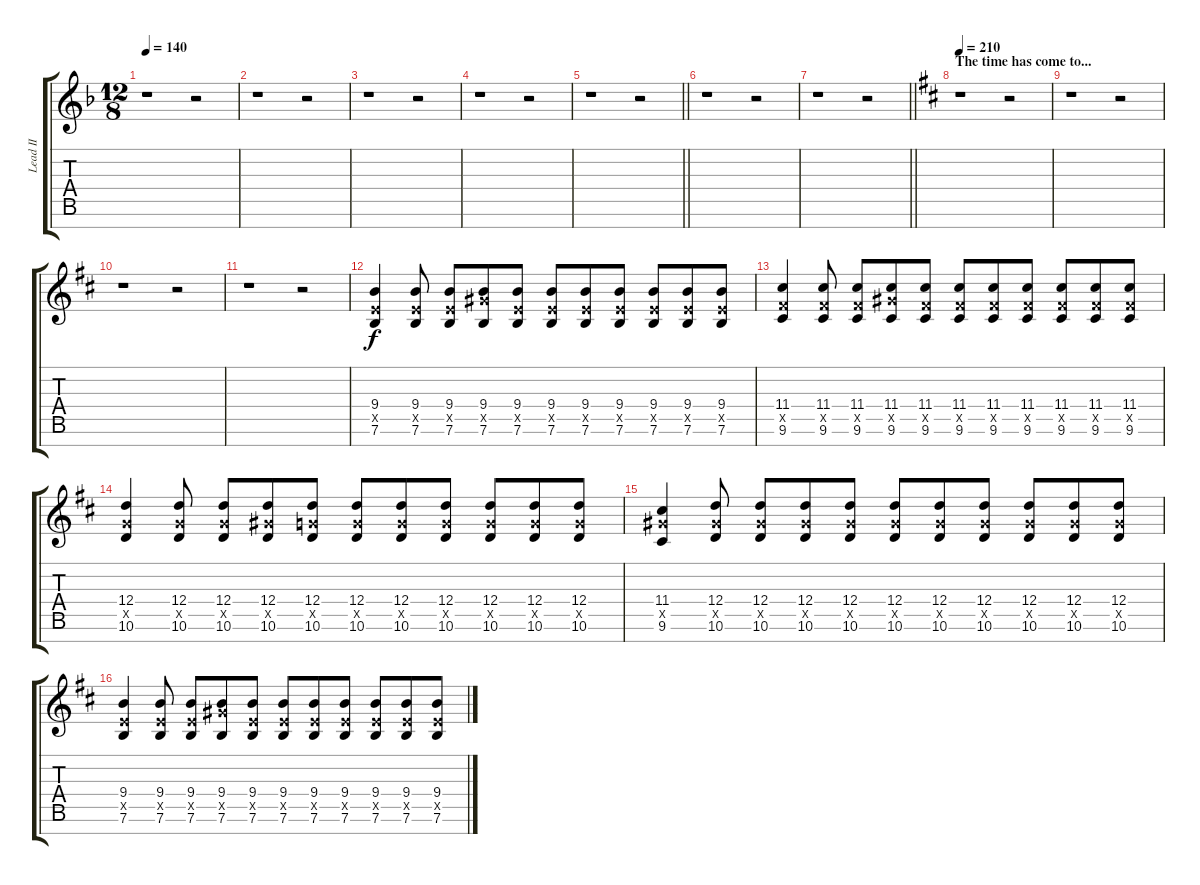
\track ("Lead II" "Lead II") {instrument distortionguitar}
\staff {score tabs}
\tuning (E4 B3 G3 D3 A2 E2 B1) {hide}
\ts (12 8)
\tempo 140
\clef g2
\ks f
r.1{dy f} r.2 |
r.1 r.2 |
r.1 r.2 |
r.1 r.2 |
\barLineRight lightlight
r.1 r.2 |
r.1 r.2 |
\barLineRight lightlight
r.1 r.2 |
\section ("" "The time has come to...")
\tempo 210
\ks d
r.1 r.2 |
r.1 r.2 |
r.1 r.2 |
r.1 r.2 |
(9.4 7.5{x} 7.6).4 (9.4 7.5{x} 7.6).8 (9.4 7.5{x} 7.6).8 (9.4 11.5{x} 7.6).8 (9.4 7.5{x} 7.6).8 (9.4 7.5{x} 7.6).8 (9.4 7.5{x} 7.6).8 (9.4 7.5{x} 7.6).8 (9.4 7.5{x} 7.6).8 (9.4 7.5{x} 7.6).8 (9.4 7.5{x} 7.6).8 |
(11.4 9.5{x} 9.6).4 (11.4 9.5{x} 9.6).8 (11.4 9.5{x} 9.6).8 (11.4 11.5{x} 9.6).8 (11.4 9.5{x} 9.6).8 (11.4 9.5{x} 9.6).8 (11.4 9.5{x} 9.6).8 (11.4 9.5{x} 9.6).8 (11.4 9.5{x} 9.6).8 (11.4 9.5{x} 9.6).8 (11.4 9.5{x} 9.6).8 |
(12.4 10.5{x} 10.6).4 (12.4 10.5{x} 10.6).8 (12.4 10.5{x} 10.6).8 (12.4 11.5{x} 10.6).8 (12.4 10.5{x} 10.6).8 (12.4 10.5{x} 10.6).8 (12.4 10.5{x} 10.6).8 (12.4 10.5{x} 10.6).8 (12.4 10.5{x} 10.6).8 (12.4 10.5{x} 10.6).8 (12.4 10.5{x} 10.6).8 |
(11.4 11.5{x} 9.6).4 (12.4 11.5{x} 10.6).8 (12.4 11.5{x} 10.6).8 (12.4 11.5{x} 10.6).8 (12.4 11.5{x} 10.6).8 (12.4 11.5{x} 10.6).8 (12.4 11.5{x} 10.6).8 (12.4 11.5{x} 10.6).8 (12.4 11.5{x} 10.6).8 (12.4 11.5{x} 10.6).8 (12.4 11.5{x} 10.6).8 |
(9.4 7.5{x} 7.6).4 (9.4 7.5{x} 7.6).8 (9.4 7.5{x} 7.6).8 (9.4 11.5{x} 7.6).8 (9.4 7.5{x} 7.6).8 (9.4 7.5{x} 7.6).8 (9.4 7.5{x} 7.6).8 (9.4 7.5{x} 7.6).8 (9.4 7.5{x} 7.6).8 (9.4 7.5{x} 7.6).8 (9.4 7.5{x} 7.6).8
